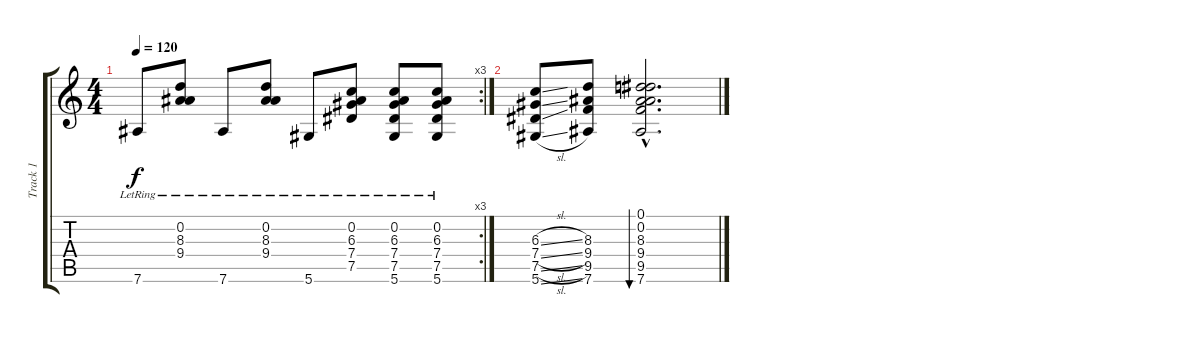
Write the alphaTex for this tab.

\track ("Track 1" "Track 1") {instrument acousticguitarsteel}
\staff {score tabs}
\tuning (Eb4 Bb3 Gb3 Db3 Ab2 Eb2) {hide}
\rc 3
\ts (4 4)
\tempo 120
\clef g2
\ks c
7.6{lr}.8{dy f} (0.2{lr} 8.3{lr} 9.4{lr}).8 7.6{lr}.8 (0.2{lr} 8.3{lr} 9.4{lr}).8 5.6{lr}.8 (0.2{lr} 6.3{lr} 7.4{lr} 7.5{lr}).8 (0.2{lr} 6.3{lr} 7.4{lr} 7.5{lr} 5.6{lr}).8 (0.2{lr} 6.3{lr} 7.4{lr} 7.5{lr} 5.6{lr}).8 |
(6.3{sl} 7.4{sl} 7.5{sl} 5.6{sl}).8 (8.3 9.4 9.5 7.6).8 (0.1{hac} 0.2{hac} 8.3{hac} 9.4{hac} 9.5{hac} 7.6{hac}).2{d bu 240}
